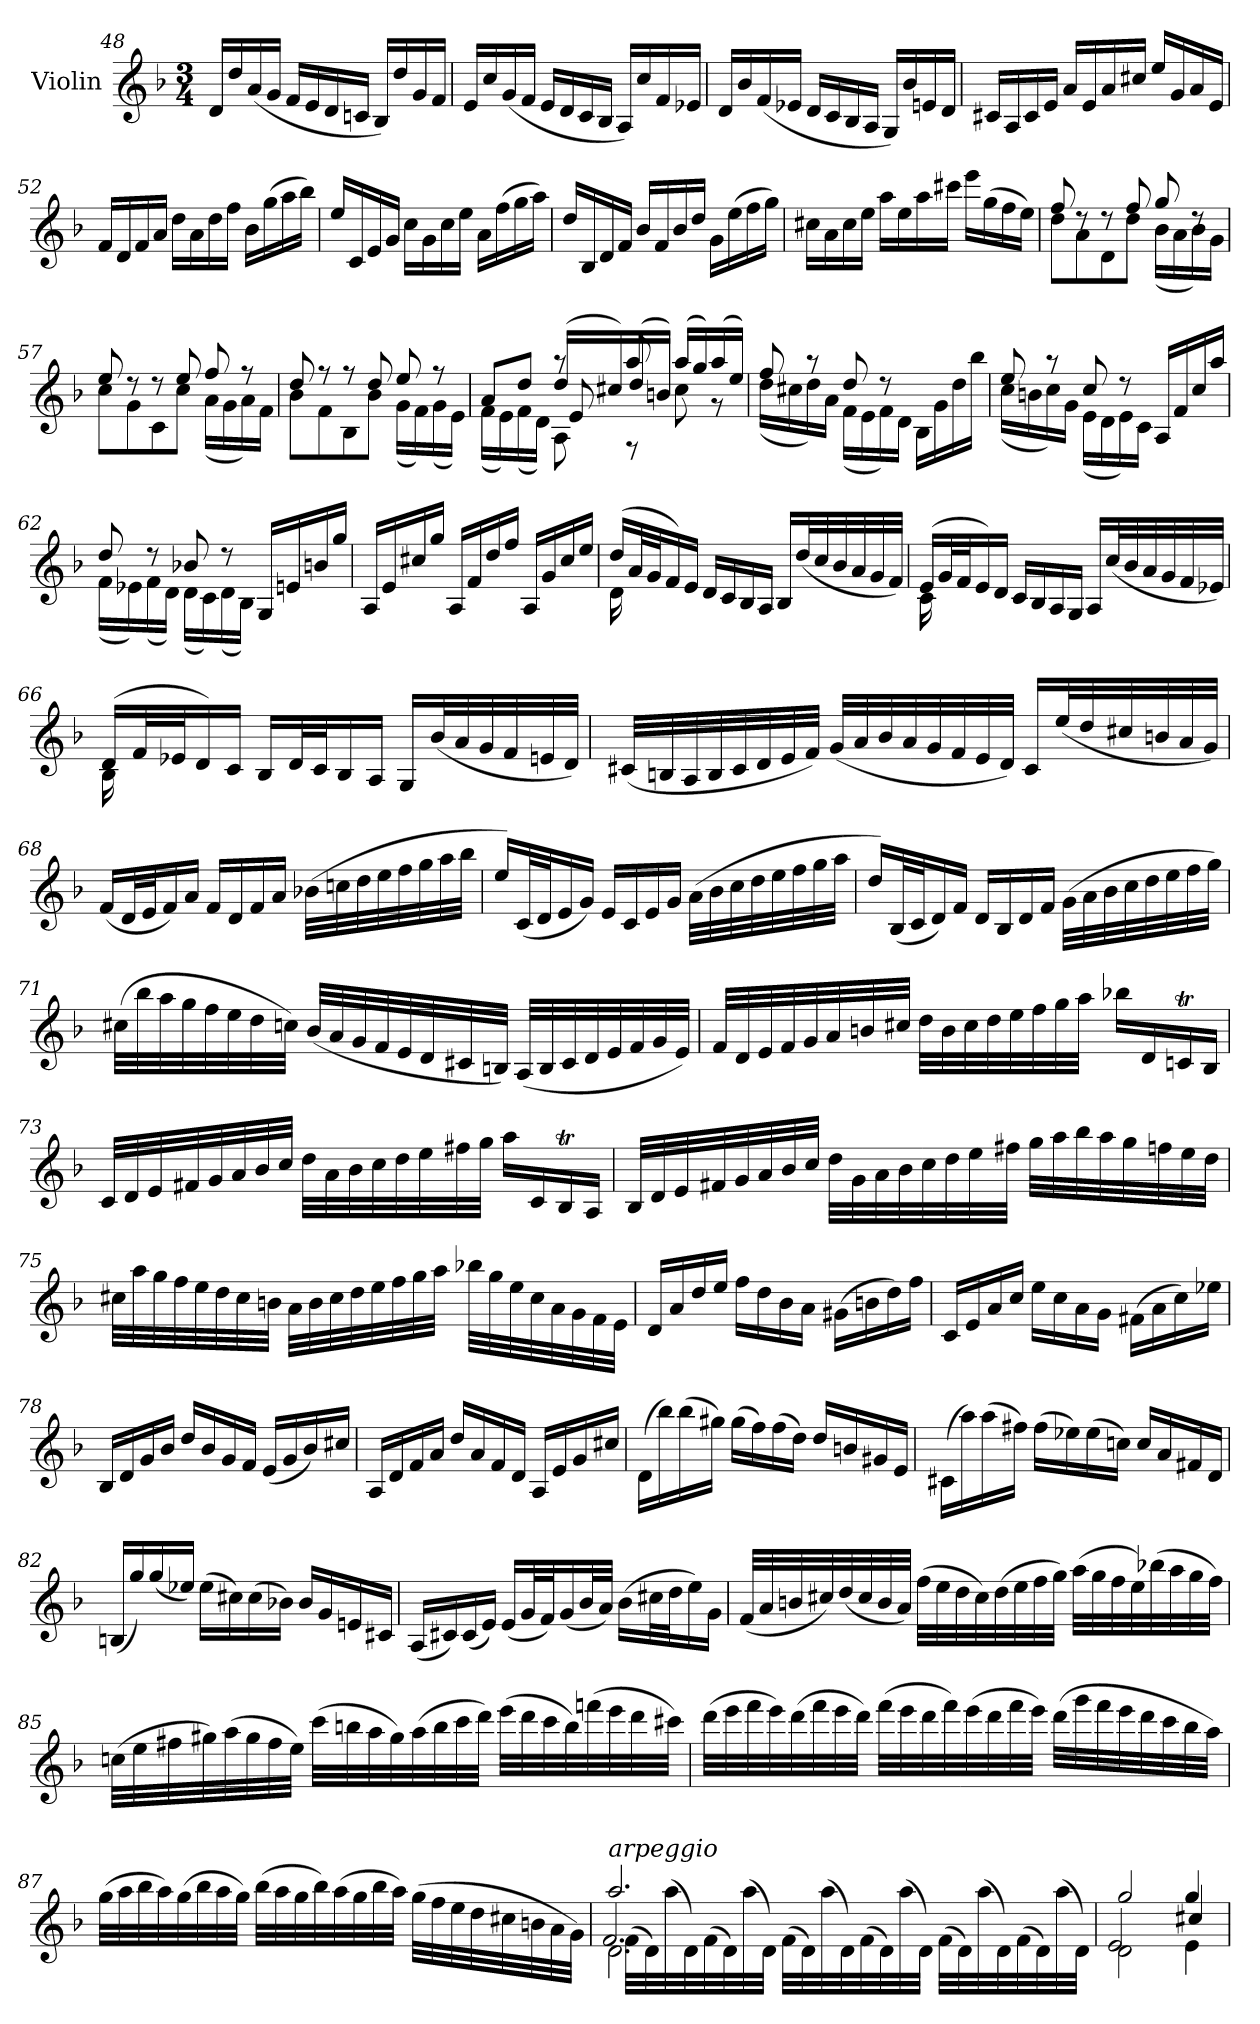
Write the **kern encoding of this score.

**kern
*part1
*staff1
*I"Violin
*I'Vln.
!!LO:LB:g=z
*clefG2
*k[b-]
*M3/4
=48
16d/LL
16dd/
(<16a/
16g/JJ
16f/LL
16e/
16d/
16cn/JJ
16B-/LL)
16dd/
16g/
16f/JJ
=49
16e/LL
16cc/
(<16g/
16f/JJ
16e/LL
16d/
16c/
16B-/JJ
16A/LL)
16cc/
16f/
16e-X/JJ
=50
16d/LL
16b-/
(<16f/
16e-X/JJ
16d/LL
16c/
16B-/
16A/JJ
16G/LL)
16b-/
16en/
16d/JJ
=51
16c#X/LL
16A/
16c#/
16e/JJ
16a/LL
16e/
16a/
16cc#X/JJ
16ee/LL
16g/
16a/
16e/JJ
!!LO:LB:g=z
=52
16f/LL
16d/
16f/
16a/JJ
16dd\LL
16a\
16dd\
16ff\JJ
16b-\LL
(>16gg\
16aa\
16bb-\JJ)
=53
16ee/LL
16c/
16e/
16g/JJ
16cc\LL
16g\
16cc\
16ee\JJ
16a\LL
(>16ff\
16gg\
16aa\JJ)
=54
16dd/LL
16B-/
16d/
16f/JJ
16b-/LL
16f/
16b-/
16dd/JJ
16g\LL
(>16ee\
16ff\
16gg\JJ)
=55
16cc#X\LL
16a\
16cc#\
16ee\JJ
16aa\LL
16ee\
16aa\
16ccc#X\JJ
16eee\LL
(>16gg\
16ff\
16ee\JJ)
!!LO:PB:g=z
=56
*^
8ff/	8dd\L
8rdd	8a\
8rdd	8d\
8ff/	8dd\J
8gg/	(<16b-\LL
.	16a\
8rdd	16b-\)
.	16g\JJ
=57	=57
8ee/	8cc\L
8rdd	8g\
8rdd	8c\
8ee/	8cc\J
8ff/	(<16a\LL
.	16g\
8r	16a\)
.	16f\JJ
=58	=58
8dd/	8b-\L
8r	8f\
8r	8B-\
8dd/	8b-\J
8ee/	(<16g\LL
.	16f\)
8r	(<16g\
.	16e\JJ)
=59	=59
*^	*^
8a/L	(<16f\LL	4ryy	4ryy
.	16e\)	.	.
8dd/J	(<16f\	.	.
.	16d\JJ)	.	.
8raa	8A\	(>16dd/LL	8e/
.	.	16cc#X/)	.
8aa/	8rF	(>16dd/	4.ryy
.	.	16bn/JJ)	.
(>16aa/LL	8cc#\	4ryy	.
16gg/)	.	.	.
(>16aa/	8r	.	.
16ee/JJ)	.	.	.
*	*v	*v	*v
!!LO:LB:g=z
=60	=60
8ff/	(<16dd\LL
.	16cc#X\
8r	16dd\)
.	16a\JJ
8dd/	(<16f\LL
.	16e\
8r	16f\)
.	16d\JJ
16B-\LL	4ryy
16g\	.
16dd\	.
16bb-\JJ	.
=61	=61
8ee/	(<16cc\LL
.	16bn\
8r	16cc\)
.	16g\JJ
8cc/	(<16e\LL
.	16d\
8r	16e\)
.	16c\JJ
16A/LL	4ryy
16f/	.
16cc/	.
16aa/JJ	.
=62	=62
8dd/	(<16f\LL
.	16e-X\)
8r	(<16f\
.	16d\JJ)
8b-X/	(<16d\LL
.	16c\)
8r	(<16d\
.	16B-\JJ)
16G/LL	4ryy
16en/	.
16bn/	.
16gg/JJ	.
*v	*v
=63
16A/LL
16e/
16cc#X/
16gg/JJ
16A/LL
16f/
16dd/
16ff/JJ
16A/LL
16g/
16cc#/
16ee/JJ
!!LO:LB:g=z
=64
*^
(>16dd/LL	16d\
32a/L	2ryy
32g/J	.
16f/)	.
16e/JJ	.
16d/LL	.
16c/	.
16B-/	.
16A/JJ	.
16B-/LL	.
(<32dd/L	8.ryy
32cc/	.
32b-/	.
32a/	.
32g/	.
32f/JJJ)	.
=65	=65
(>16e/LL	16c\
32g/L	2ryy
32f/J	.
16e/)	.
16d/JJ	.
16c/LL	.
16B-/	.
16A/	.
16G/JJ	.
16A/LL	.
(<32cc/L	8.ryy
32b-/	.
32a/	.
32g/	.
32f/	.
32e-X/JJJ)	.
=66	=66
(>16d/LL	16B-\
32f/L	2ryy
32e-X/J	.
16d/)	.
16c/JJ	.
16B-/LL	.
32d/L	.
32c/J	.
16B-/	.
16A/JJ	.
16G/LL	.
(<32b-/L	8.ryy
32a/	.
32g/	.
32f/	.
32en/	.
32d/JJJ)	.
*v	*v
!!LO:LB:g=z
=67
(<32c#X/LLL
32Bn/
32A/
32B/
32c#/
32d/
32e/
32f/JJJ)
(<32g/LLL
32a/
32b-/
32a/
32g/
32f/
32e/
32d/JJJ)
16c#/LL
(<32ee/L
32dd/
32cc#X/
32bn/
32a/
32g/JJJ)
=68
(<16f/LL
32d/L
32e/J
16f/)
16a/JJ
16f/LL
16d/
16f/
16a/JJ
(>32b-X\LLL
32ccn\
32dd\
32ee\
32ff\
32gg\
32aa\
32bb-\JJJ
!!LO:LB:g=z
=69
16ee/LL)
(<32c/L
32d/J
16e/
16g/JJ)
16e/LL
16c/
16e/
16g/JJ
(>32a\LLL
32b-\
32cc\
32dd\
32ee\
32ff\
32gg\
32aa\JJJ
=70
16dd/LL)
(<32B-/L
32c/J
16d/)
16f/JJ
16d/LL
16B-/
16d/
16f/JJ
(>32g\LLL
32a\
32b-\
32cc\
32dd\
32ee\
32ff\
32gg\JJJ)
!!LO:LB:g=z
=71
(>32cc#X\LLL
32bb-\
32aa\
32gg\
32ff\
32ee\
32dd\
32ccn\JJJ)
(<32b-/LLL
32a/
32g/
32f/
32e/
32d/
32c#X/
32Bn/JJJ)
(<32A/LLL
32B/
32c#/
32d/
32e/
32f/
32g/
32e/JJJ)
=72
32f/LLL
32d/
32e/
32f/
32g/
32a/
32bn/
32cc#X/JJJ
32dd\LLL
32b\
32cc#\
32dd\
32ee\
32ff\
32gg\
32aa\JJJ
16bb-X\LL
16d/
16cnT/
16B-/JJ
!!LO:LB:g=z
=73
32c/LLL
32d/
32e/
32f#X/
32g/
32a/
32b-/
32cc/JJJ
32dd\LLL
32a\
32b-\
32cc\
32dd\
32ee\
32ff#X\
32gg\JJJ
16aa\LL
16c/
16B-T/
16A/JJ
=74
32B-/LLL
32d/
32e/
32f#X/
32g/
32a/
32b-/
32cc/JJJ
32dd\LLL
32g\
32a\
32b-\
32cc\
32dd\
32ee\
32ff#X\JJJ
32gg\LLL
32aa\
32bb-\
32aa\
32gg\
32ffn\
32ee\
32dd\JJJ
!!LO:LB:g=z
=75
32cc#X\LLL
32aa\
32gg\
32ff\
32ee\
32dd\
32cc#\
32bn\JJJ
32a\LLL
32b\
32cc#\
32dd\
32ee\
32ff\
32gg\
32aa\JJJ
32bb-X\LLL
32gg\
32ee\
32cc#\
32a\
32g\
32f\
32e\JJJ
=76
16d/LL
16a/
16dd/
16ee/JJ
16ff\LL
16dd\
16b-\
16a\JJ
(>16g#X\LL
16bn\
16dd\)
16ff\JJ
!!LO:LB:g=z
=77
16c/LL
16e/
16a/
16cc/JJ
16ee\LL
16cc\
16a\
16g\JJ
(>16f#X\LL
16a\
16cc\)
16ee-X\JJ
=78
16B-/LL
16d/
16g/
16b-/JJ
16dd/LL
16b-/
16g/
16f/JJ
(<16e/LL
16g/
16b-/)
16cc#X/JJ
=79
16A/LL
16d/
16f/
16a/JJ
16dd/LL
16a/
16f/
16d/JJ
16A/LL
16e/
16g/
16cc#X/JJ
=80
(>16d\LL
16bb-\)
(>16bb-\
16gg#X\JJ)
(>16gg#\LL
16ff\)
(>16ff\
16dd\JJ)
16dd/LL
16bn/
16g#X/
16e/JJ
!!LO:LB:g=z
=81
(>16c#X\LL
16aa\)
(>16aa\
16ff#X\JJ)
(>16ff#\LL
16ee-X\)
(>16ee-\
16ccn\JJ)
16cc/LL
16a/
16f#X/
16d/JJ
=82
(<16Bn/LL
16gg/)
(<16gg/
16ee-X/JJ)
(>16ee-\LL
16cc#X\)
(>16cc#\
16b-X\JJ)
16b-/LL
16g/
16en/
16c#X/JJ
=83
(<16A/LL
16c#X/)
(<16c#/
16e/JJ)
(<16e/LL
32g/L
32f/J)
(<16g/
32b-/L
32a/JJJ)
(>16b-\LL
32cc#X\L
32dd\J
16ee\)
16g\JJ
!!LO:LB:g=z
=84
(<32f/LLL
32a/
32bn/
32cc#X/)
(<32dd/
32cc#/
32b/
32a/JJJ)
(>32ff\LLL
32ee\
32dd\
32cc#\)
(>32dd\
32ee\
32ff\
32gg\JJJ)
(>32aa\LLL
32gg\
32ff\
32ee\)
(>32bb-X\
32aa\
32gg\
32ff\JJJ)
=85
(>32ccn\LLL
32ee\
32ff#X\
32gg#X\)
(>32aa\
32gg#\
32ff#\
32ee\JJJ)
(>32ccc\LLL
32bbn\
32aa\
32gg#\)
(>32aa\
32bb\
32ccc\
32ddd\JJJ)
(>32eee\LLL
32ddd\
32ccc\
32bb\)
(>32fffn\
32eee\
32ddd\
32ccc#X\JJJ)
!!LO:LB:g=z
=86
(>32ddd\LLL
32eee\
32fff\
32eee\)
(>32ddd\
32fff\
32eee\
32ddd\JJJ)
(>32fff\LLL
32eee\
32ddd\
32fff\)
(>32eee\
32ddd\
32fff\
32eee\JJJ)
(>32ddd\LLL
32ggg\
32fff\
32eee\
32ddd\
32ccc\
32bb-\
32aa\JJJ)
=87
(>32gg\LLL
32aa\
32bb-\
32aa\)
(>32gg\
32bb-\
32aa\
32gg\JJJ)
(>32bb-\LLL
32aa\
32gg\
32bb-\)
(>32aa\
32gg\
32bb-\
32aa\JJJ)
(>32gg\LLL
32ff\
32ee\
32dd\
32cc#X\
32bn\
32a\
32g\JJJ)
!!LO:PB:g=z
=88
*^
*	*^
*	*	*^
!LO:TX:i:t=arpeggio	!	!	!
2.aa/	2.d\	(<32f\LLL	2.f/
.	.	32d\)	.
.	.	(<32aa\	.
.	.	32d\)	.
.	.	(<32f\	.
.	.	32d\)	.
.	.	(<32aa\	.
.	.	32d\JJJ)	.
.	.	(<32f\LLL	.
.	.	32d\)	.
.	.	(<32aa\	.
.	.	32d\)	.
.	.	(<32f\	.
.	.	32d\)	.
.	.	(<32aa\	.
.	.	32d\JJJ)	.
.	.	(<32f\LLL	.
.	.	32d\)	.
.	.	(<32aa\	.
.	.	32d\)	.
.	.	(<32f\	.
.	.	32d\)	.
.	.	(<32aa\	.
.	.	32d\JJJ)	.
*	*	*v	*v
=89	=89	=89
2gg/	2d\	2e/
4gg/	4e\	4cc#X/
*v	*v	*v
=
*-
